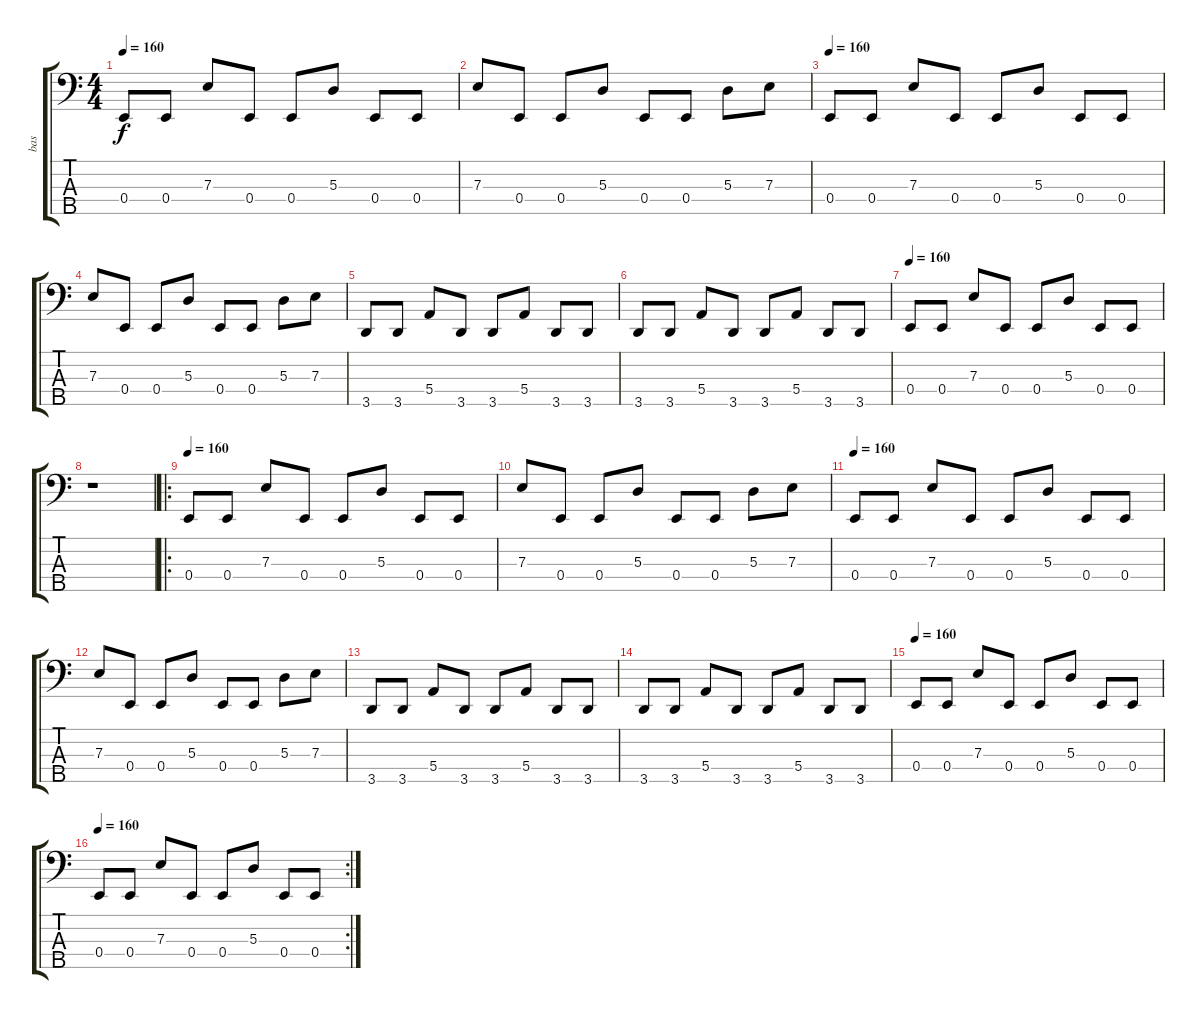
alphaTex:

\track ("bas" "bas") {instrument electricbassfinger}
\staff {score tabs}
\tuning (G2 D2 A1 E1 B0) {hide}
\ts (4 4)
\tempo 165
\tempo 160
\clef f4
\ks c
0.4.8{dy f} 0.4.8 7.3.8 0.4.8 0.4.8 5.3.8 0.4.8 0.4.8 |
7.3.8 0.4.8 0.4.8 5.3.8 0.4.8 0.4.8 5.3.8 7.3.8 |
\tempo 165
\tempo 160
0.4.8 0.4.8 7.3.8 0.4.8 0.4.8 5.3.8 0.4.8 0.4.8 |
7.3.8 0.4.8 0.4.8 5.3.8 0.4.8 0.4.8 5.3.8 7.3.8 |
3.5.8 3.5.8 5.4.8 3.5.8 3.5.8 5.4.8 3.5.8 3.5.8 |
3.5.8 3.5.8 5.4.8 3.5.8 3.5.8 5.4.8 3.5.8 3.5.8 |
\tempo 165
\tempo 160
0.4.8 0.4.8 7.3.8 0.4.8 0.4.8 5.3.8 0.4.8 0.4.8 |
r.1 |
\ro
\tempo 165
\tempo 160
0.4.8 0.4.8 7.3.8 0.4.8 0.4.8 5.3.8 0.4.8 0.4.8 |
7.3.8 0.4.8 0.4.8 5.3.8 0.4.8 0.4.8 5.3.8 7.3.8 |
\tempo 165
\tempo 160
0.4.8 0.4.8 7.3.8 0.4.8 0.4.8 5.3.8 0.4.8 0.4.8 |
7.3.8 0.4.8 0.4.8 5.3.8 0.4.8 0.4.8 5.3.8 7.3.8 |
3.5.8 3.5.8 5.4.8 3.5.8 3.5.8 5.4.8 3.5.8 3.5.8 |
3.5.8 3.5.8 5.4.8 3.5.8 3.5.8 5.4.8 3.5.8 3.5.8 |
\tempo 165
\tempo 160
0.4.8 0.4.8 7.3.8 0.4.8 0.4.8 5.3.8 0.4.8 0.4.8 |
\rc 2
\tempo 165
\tempo 160
0.4.8 0.4.8 7.3.8 0.4.8 0.4.8 5.3.8 0.4.8 0.4.8
